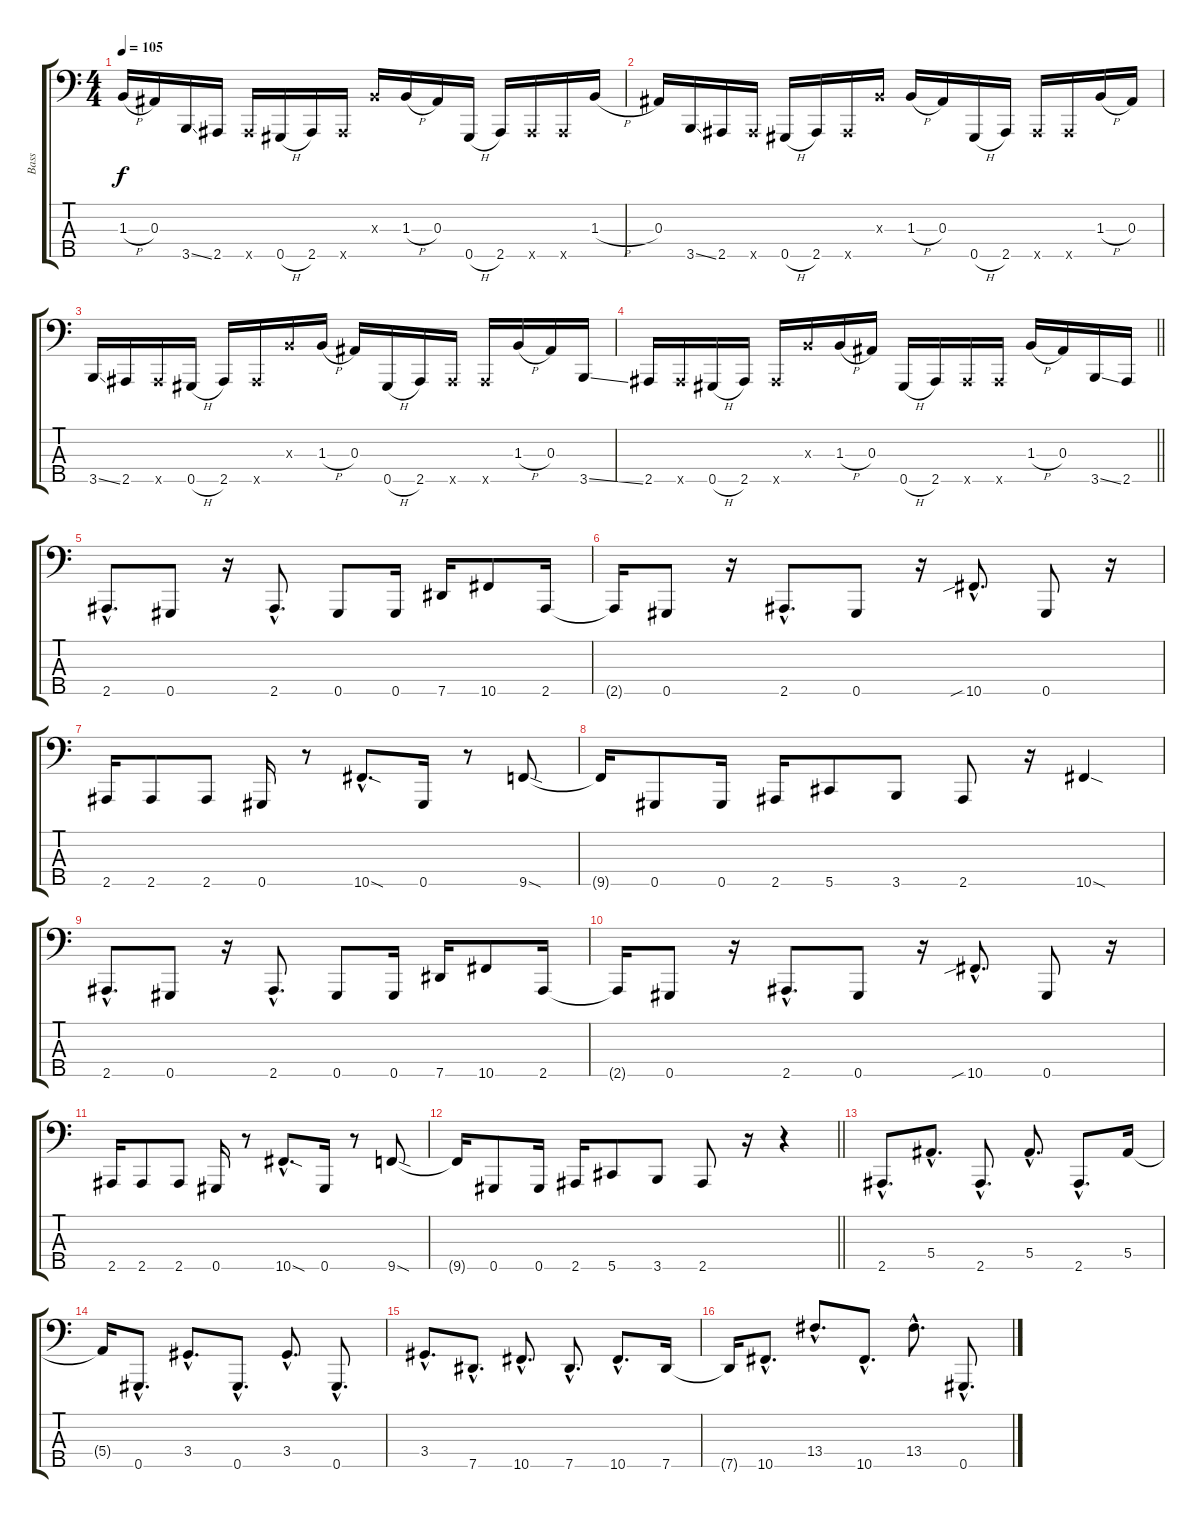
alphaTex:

\track ("Bass" "Bass") {instrument electricbasspick}
\staff {score tabs}
\tuning (F2 Eb2 Bb1 F1 Ab0) {hide}
\ts (4 4)
\tempo 105
\clef f4
\ks c
1.3{h}.16{dy f} 0.3.16 3.5{ss}.16 2.5.16 2.5{x}.16 0.5{h}.16 2.5.16 2.5{x}.16 1.3{x}.16 1.3{h}.16 0.3.16 0.5{h}.16 2.5.16 2.5{x}.16 2.5{x}.16 1.3{h}.16 |
0.3.16 3.5{ss}.16 2.5.16 2.5{x}.16 0.5{h}.16 2.5.16 2.5{x}.16 1.3{x}.16 1.3{h}.16 0.3.16 0.5{h}.16 2.5.16 2.5{x}.16 2.5{x}.16 1.3{h}.16 0.3.16 |
3.5{ss}.16 2.5.16 2.5{x}.16 0.5{h}.16 2.5.16 2.5{x}.16 1.3{x}.16 1.3{h}.16 0.3.16 0.5{h}.16 2.5.16 2.5{x}.16 2.5{x}.16 1.3{h}.16 0.3.16 3.5{ss}.16 |
\barLineRight lightlight
2.5.16 2.5{x}.16 0.5{h}.16 2.5.16 2.5{x}.16 1.3{x}.16 1.3{h}.16 0.3.16 0.5{h}.16 2.5.16 2.5{x}.16 2.5{x}.16 1.3{h}.16 0.3.16 3.5{ss}.16 2.5.16 |
\section ("" "")
2.5{hac}.8{d} 0.5.8 r.16 2.5{hac}.8{d} 0.5.8 0.5.16 7.5.16 10.5.8 2.5.16 |
2.5{t}.16 0.5.8 r.16 2.5{hac}.8{d} 0.5.8 r.16 10.5{sib hac}.8{d} 0.5.8 r.16 |
2.5.16 2.5.8 2.5.8 0.5.16 r.8 10.5{sod hac}.8{d} 0.5.16 r.8 9.5{sod}.8 |
9.5{t}.16 0.5.8 0.5.16 2.5.16 5.5.8 3.5.8 2.5.8 r.16 10.5{sod}.4 |
2.5{hac}.8{d} 0.5.8 r.16 2.5{hac}.8{d} 0.5.8 0.5.16 7.5.16 10.5.8 2.5.16 |
2.5{t}.16 0.5.8 r.16 2.5{hac}.8{d} 0.5.8 r.16 10.5{sib hac}.8{d} 0.5.8 r.16 |
2.5.16 2.5.8 2.5.8 0.5.16 r.8 10.5{sod hac}.8{d} 0.5.16 r.8 9.5{sod}.8 |
\barLineRight lightlight
9.5{t}.16 0.5.8 0.5.16 2.5.16 5.5.8 3.5.8 2.5.8 r.16 r.4 |
\section ("" "")
2.5{hac}.8{d} 5.4{hac}.8{d} 2.5{hac}.8{d} 5.4{hac}.8{d} 2.5{hac}.8{d} 5.4.16 |
5.4{t}.16 0.5{hac}.8{d} 3.4{hac}.8{d} 0.5{hac}.8{d} 3.4{hac}.8{d} 0.5{hac}.8{d} |
3.4{hac}.8{d} 7.5{hac}.8{d} 10.5{hac}.8{d} 7.5{hac}.8{d} 10.5{hac}.8{d} 7.5.16 |
7.5{t}.16 10.5{hac}.8{d} 13.4{hac}.8{d} 10.5{hac}.8{d} 13.4{hac}.8{d} 0.5{hac}.8{d}
